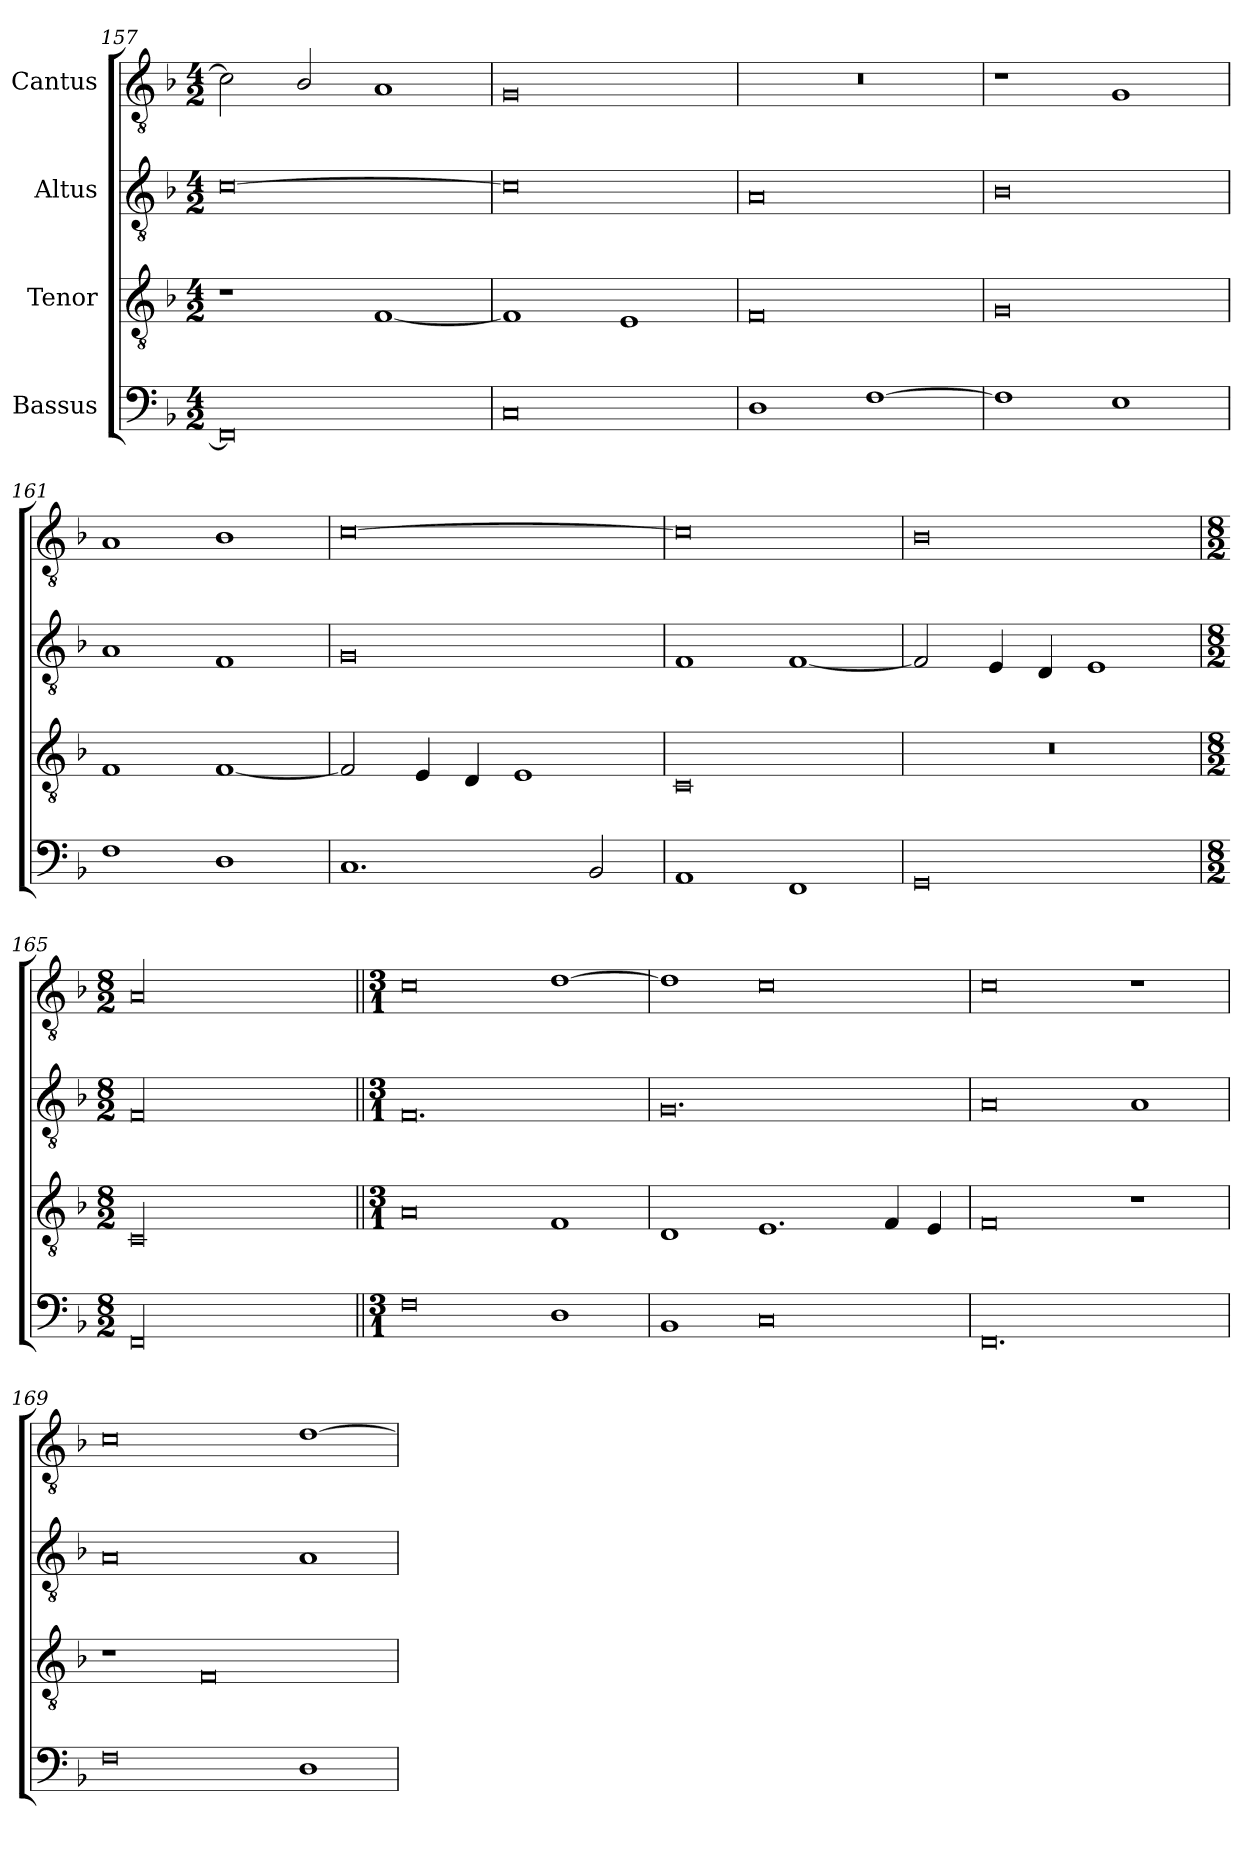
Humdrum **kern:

**kern	**kern	**kern	**kern
*part4	*part3	*part2	*part1
*staff4	*staff3	*staff2	*staff1
*I"Bassus	*I"Tenor	*I"Altus	*I"Cantus
*clefF4	*clefGv2	*clefGv2	*clefGv2
*k[b-]	*k[b-]	*k[b-]	*k[b-]
*M4/2	*M4/2	*M4/2	*M4/2
=157	=157	=157	=157
0FF/]	1r	[0c\	2c\]
.	.	.	2B-/
.	[1F/	.	1A/
=158	=158	=158	=158
0C/	1F/]	0c\]	0G/
.	1E/	.	.
=159	=159	=159	=159
1D/	0F/	0A/	0r
[1F\	.	.	.
=160	=160	=160	=160
1F\]	0G/	0B-/	1r
1E\	.	.	1G/
=161	=161	=161	=161
1F\	1F/	1A/	1A/
1D/	[1F/	1F/	1B-/
=162	=162	=162	=162
1.C/	2F/]	0G/	[0c\
.	4E/	.	.
.	4D/	.	.
.	1E/	.	.
2BB-/	.	.	.
=163	=163	=163	=163
1AA/	0C/	1F/	0c\]
1FF/	.	[1F/	.
=164	=164	=164	=164
0GG/	0r	2F/]	0B-/
.	.	4E/	.
.	.	4D/	.
.	.	1E/	.
=165	=165	=165	=165
*M8/2	*M8/2	*M8/2	*M8/2
00FF/	00C/	00F/	00A/
=166||	=166||	=166||	=166||
*M3/1	*M3/1	*M3/1	*M3/1
0F\	0A/	0.F/	0c\
1D/	1F/	.	[1d\
=167	=167	=167	=167
1BB-/	1D/	0.G/	1d\]
0C/	1.E/	.	0c\
.	4F/	.	.
.	4E/	.	.
=168	=168	=168	=168
0.FF/	0F/	0A/	0c\
.	1r	1A/	1r
=169	=169	=169	=169
0F\	1r	0A/	0c\
.	0F/	.	.
1D/	.	1A/	[1d\
=	=	=	=
*-	*-	*-	*-
